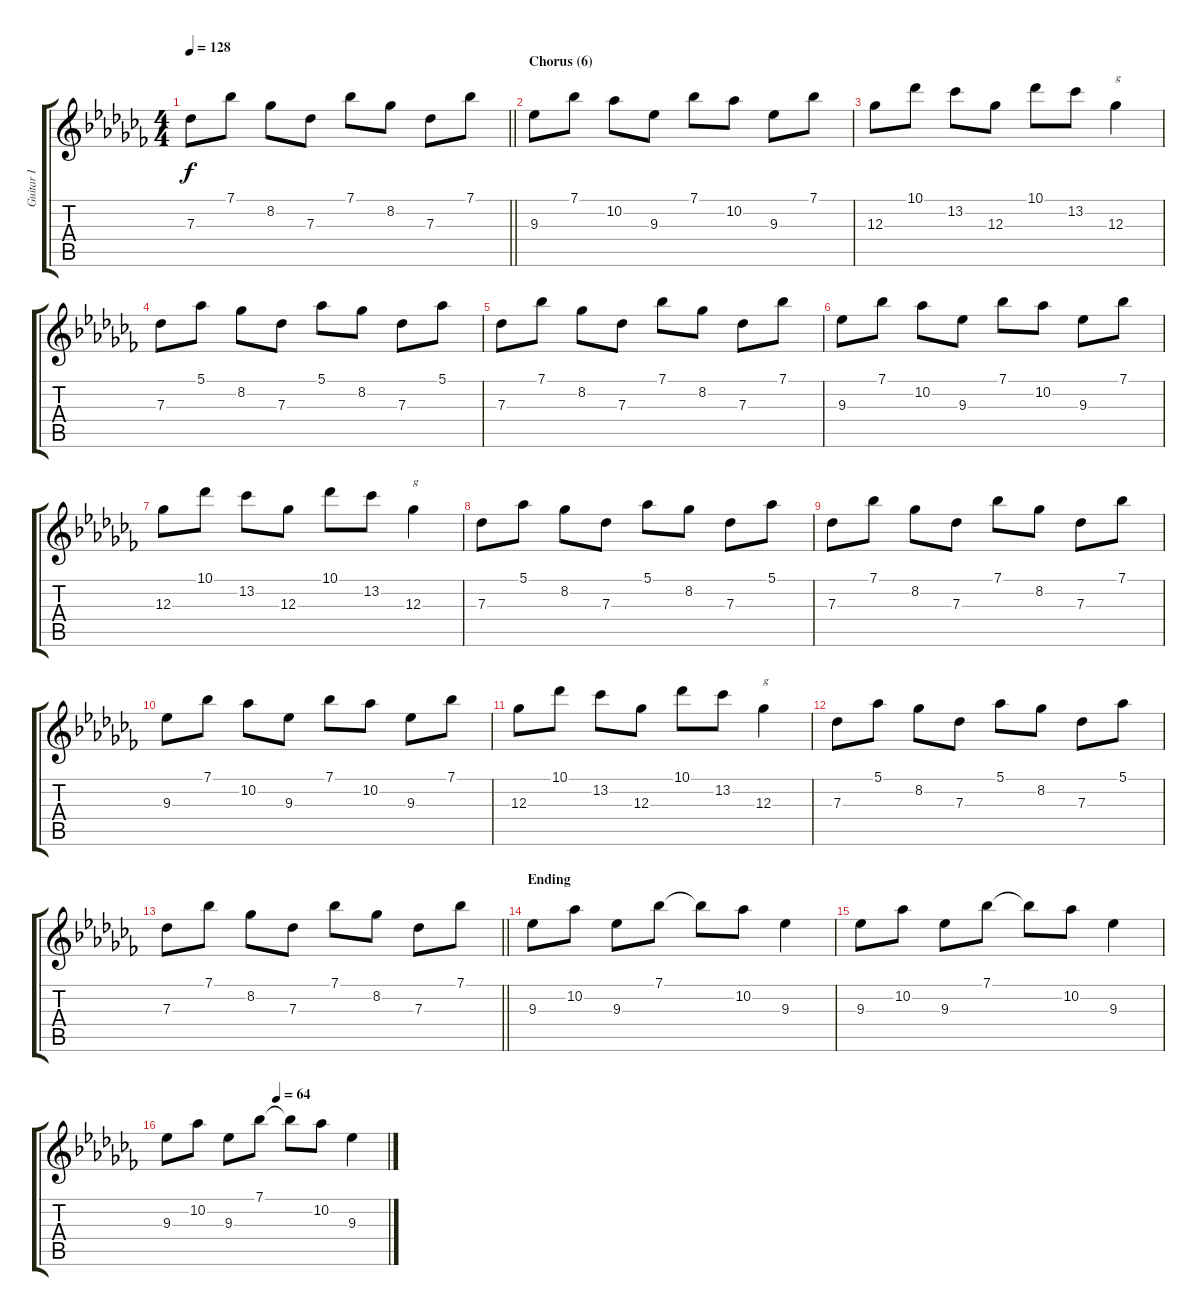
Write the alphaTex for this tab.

\track ("Guitar I" "Guitar I") {instrument electricguitarjazz}
\staff {score tabs}
\tuning (Eb4 Bb3 Gb3 Db3 Ab2 Eb2) {hide}
\ts (4 4)
\tempo 128
\clef g2
\barLineRight lightlight
\ks abminor
7.3.8{dy f} 7.1.8 8.2.8 7.3.8 7.1.8 8.2.8 7.3.8 7.1.8 |
\section ("" "Chorus (6)")
9.3.8 7.1.8 10.2.8 9.3.8 7.1.8 10.2.8 9.3.8 7.1.8 |
12.3.8 10.1.8 13.2.8 12.3.8 10.1.8 13.2.8 12.3.4{txt "g"} |
7.3.8 5.1.8 8.2.8 7.3.8 5.1.8 8.2.8 7.3.8 5.1.8 |
7.3.8 7.1.8 8.2.8 7.3.8 7.1.8 8.2.8 7.3.8 7.1.8 |
9.3.8 7.1.8 10.2.8 9.3.8 7.1.8 10.2.8 9.3.8 7.1.8 |
12.3.8 10.1.8 13.2.8 12.3.8 10.1.8 13.2.8 12.3.4{txt "g"} |
7.3.8 5.1.8 8.2.8 7.3.8 5.1.8 8.2.8 7.3.8 5.1.8 |
7.3.8 7.1.8 8.2.8 7.3.8 7.1.8 8.2.8 7.3.8 7.1.8 |
9.3.8 7.1.8 10.2.8 9.3.8 7.1.8 10.2.8 9.3.8 7.1.8 |
12.3.8 10.1.8 13.2.8 12.3.8 10.1.8 13.2.8 12.3.4{txt "g"} |
7.3.8 5.1.8 8.2.8 7.3.8 5.1.8 8.2.8 7.3.8 5.1.8 |
\barLineRight lightlight
7.3.8 7.1.8 8.2.8 7.3.8 7.1.8 8.2.8 7.3.8 7.1.8 |
\section ("" "Ending")
9.3.8 10.2.8 9.3.8 7.1.8 7.1{t}.8 10.2.8 9.3.4 |
9.3.8 10.2.8 9.3.8 7.1.8 7.1{t}.8 10.2.8 9.3.4 |
\tempo (64 0.5)
9.3.8 10.2.8 9.3.8 7.1.8 7.1{t}.8 10.2.8 9.3.4
